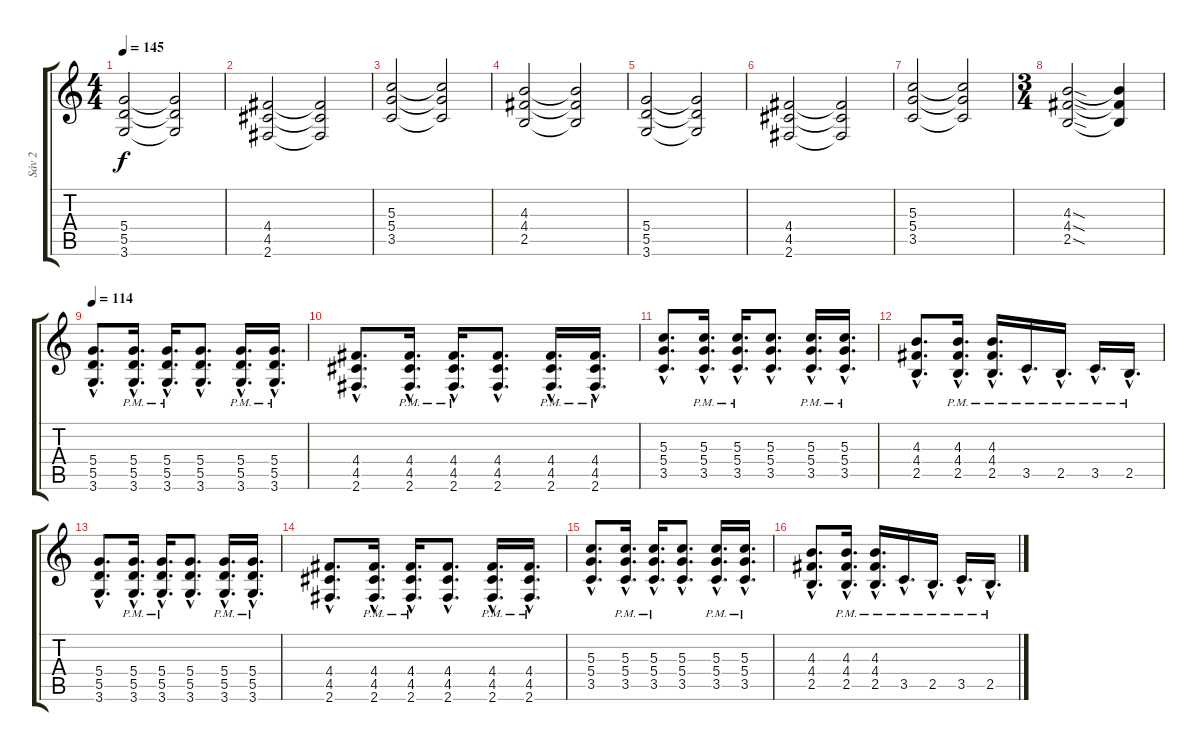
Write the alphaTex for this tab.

\track ("Sáv 2" "Sáv 2") {instrument distortionguitar}
\staff {score tabs}
\tuning (E4 B3 G3 D3 A2 E2) {hide}
\ts (4 4)
\tempo 145
\clef g2
\ks c
(5.4 5.5 3.6).2{dy f instrument distortionguitar} (5.4{t} 5.5{t} 3.6{t}).2 |
(4.4 4.5 2.6).2 (4.4{t} 4.5{t} 2.6{t}).2 |
(5.3 5.4 3.5).2 (5.3{t} 5.4{t} 3.5{t}).2 |
(4.3 4.4 2.5).2 (4.3{t} 4.4{t} 2.5{t}).2 |
(5.4 5.5 3.6).2 (5.4{t} 5.5{t} 3.6{t}).2 |
(4.4 4.5 2.6).2 (4.4{t} 4.5{t} 2.6{t}).2 |
(5.3 5.4 3.5).2 (5.3{t} 5.4{t} 3.5{t}).2 |
\ts (3 4)
(4.3{sod} 4.4{sod} 2.5{sod}).2 (4.3{t} 4.4{t} 2.5{t}).4 |
\tempo 114
(5.4{hac} 5.5{hac} 3.6{hac}).8{d} (5.4{hac pm} 5.5{hac pm} 3.6{hac pm}).16{d} (5.4{hac pm} 5.5{hac pm} 3.6{hac pm}).16{d} (5.4{hac} 5.5{hac} 3.6{hac}).8{d} (5.4{hac pm} 5.5{hac pm} 3.6{hac pm}).16{d} (5.4{hac pm} 5.5{hac pm} 3.6{hac pm}).16{d} |
(4.4{hac} 4.5{hac} 2.6{hac}).8{d} (4.4{hac pm} 4.5{hac pm} 2.6{hac pm}).16{d} (4.4{hac pm} 4.5{hac pm} 2.6{hac pm}).16{d} (4.4{hac} 4.5{hac} 2.6{hac}).8{d} (4.4{hac pm} 4.5{hac pm} 2.6{hac pm}).16{d} (4.4{hac pm} 4.5{hac pm} 2.6{hac pm}).16{d} |
(5.3{hac} 5.4{hac} 3.5{hac}).8{d} (5.3{hac pm} 5.4{hac pm} 3.5{hac pm}).16{d} (5.3{hac pm} 5.4{hac pm} 3.5{hac pm}).16{d} (5.3{hac} 5.4{hac} 3.5{hac}).8{d} (5.3{hac pm} 5.4{hac pm} 3.5{hac pm}).16{d} (5.3{hac pm} 5.4{hac pm} 3.5{hac pm}).16{d} |
(4.3{hac} 4.4{hac} 2.5{hac}).8{d} (4.3{hac pm} 4.4{hac pm} 2.5{hac pm}).16{d} (4.3{hac pm} 4.4{hac pm} 2.5{hac pm}).16{d} 3.5{hac pm}.16{d} 2.5{hac pm}.16{d} 3.5{hac pm}.16{d} 2.5{hac pm}.16{d} |
(5.4{hac} 5.5{hac} 3.6{hac}).8{d} (5.4{hac pm} 5.5{hac pm} 3.6{hac pm}).16{d} (5.4{hac pm} 5.5{hac pm} 3.6{hac pm}).16{d} (5.4{hac} 5.5{hac} 3.6{hac}).8{d} (5.4{hac pm} 5.5{hac pm} 3.6{hac pm}).16{d} (5.4{hac pm} 5.5{hac pm} 3.6{hac pm}).16{d} |
(4.4{hac} 4.5{hac} 2.6{hac}).8{d} (4.4{hac pm} 4.5{hac pm} 2.6{hac pm}).16{d} (4.4{hac pm} 4.5{hac pm} 2.6{hac pm}).16{d} (4.4{hac} 4.5{hac} 2.6{hac}).8{d} (4.4{hac pm} 4.5{hac pm} 2.6{hac pm}).16{d} (4.4{hac pm} 4.5{hac pm} 2.6{hac pm}).16{d} |
(5.3{hac} 5.4{hac} 3.5{hac}).8{d} (5.3{hac pm} 5.4{hac pm} 3.5{hac pm}).16{d} (5.3{hac pm} 5.4{hac pm} 3.5{hac pm}).16{d} (5.3{hac} 5.4{hac} 3.5{hac}).8{d} (5.3{hac pm} 5.4{hac pm} 3.5{hac pm}).16{d} (5.3{hac pm} 5.4{hac pm} 3.5{hac pm}).16{d} |
(4.3{hac} 4.4{hac} 2.5{hac}).8{d} (4.3{hac pm} 4.4{hac pm} 2.5{hac pm}).16{d} (4.3{hac pm} 4.4{hac pm} 2.5{hac pm}).16{d} 3.5{hac pm}.16{d} 2.5{hac pm}.16{d} 3.5{hac pm}.16{d} 2.5{hac pm}.16{d}
